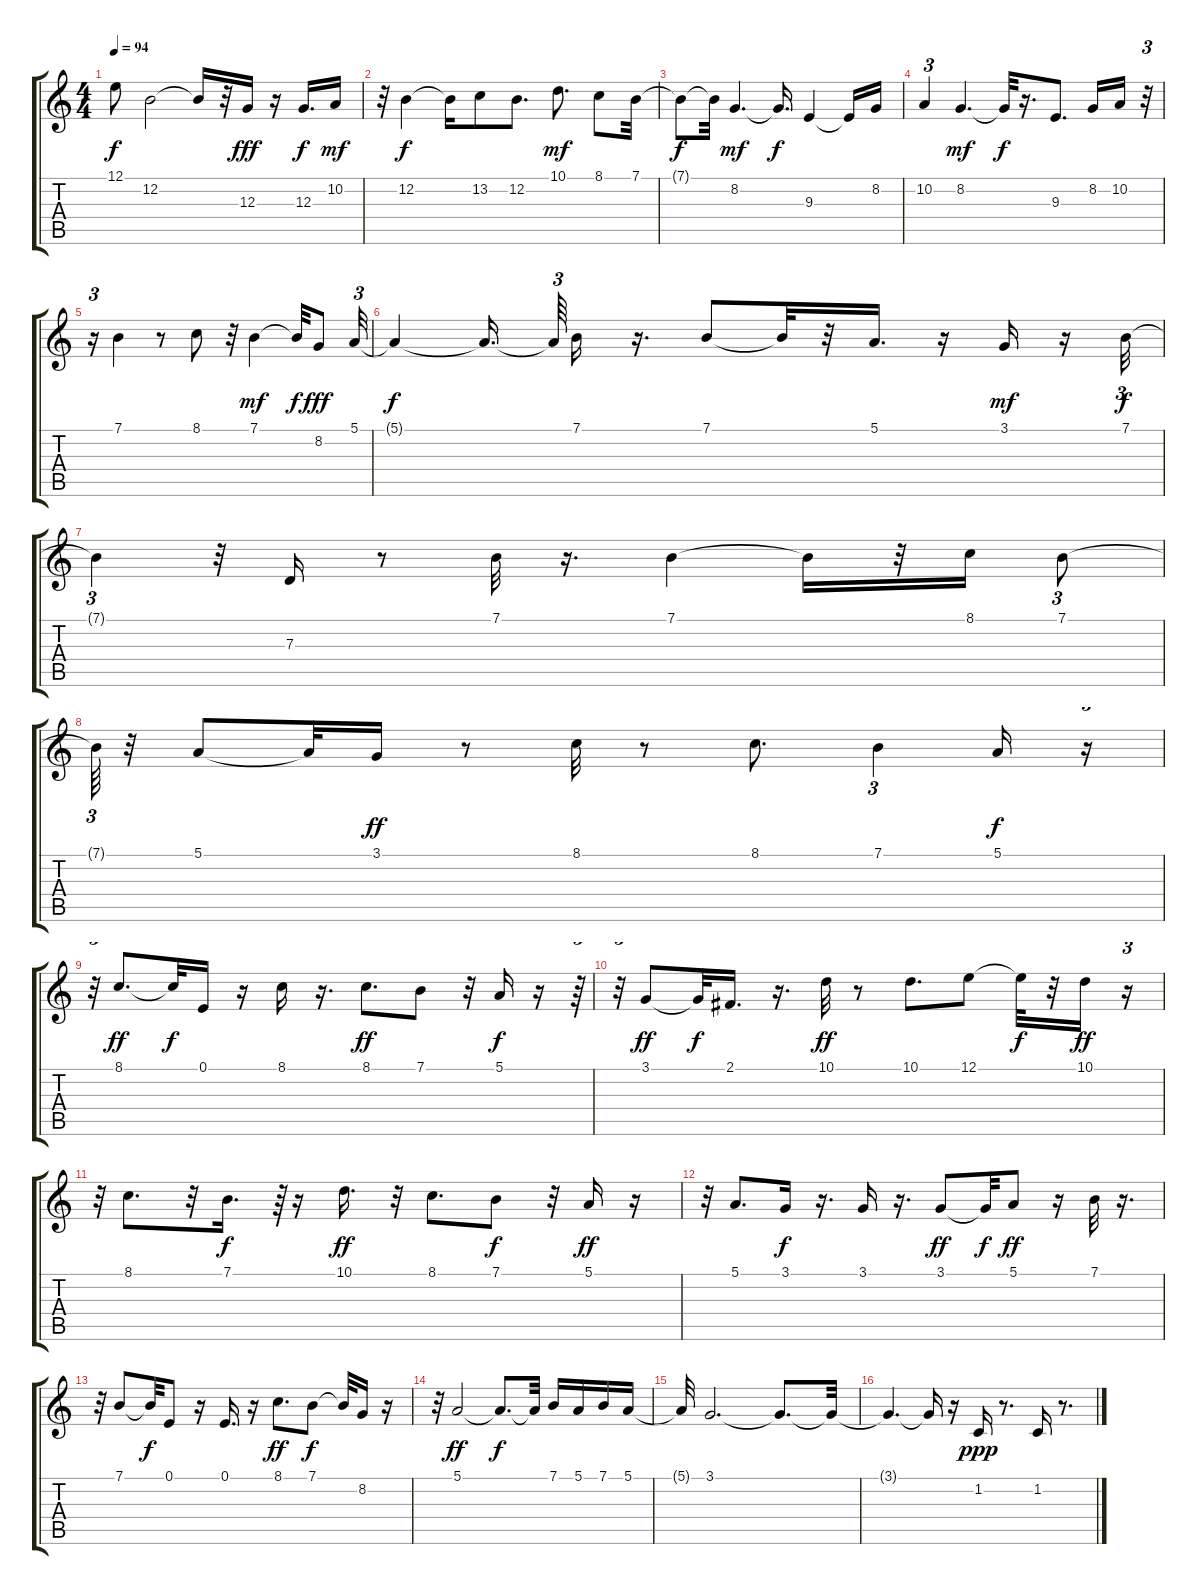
\track "" {instrument clarinet}
\staff {score tabs}
\tuning (E4 B3 G3 D3 A2 E2) {hide}
\ts (4 4)
\tempo 94
\clef g2
\ks c
12.1{t}.8{dy f} 12.2.2 12.2{t}.16 r.32 12.3.16{dy fff} r.16 12.3.16{d dy f} 10.2.16{dy mf} |
r.32 12.2.4{dy f} 12.2{t}.16 13.2.8 12.2.8{d} 10.1.8{d dy mf} 8.1.8 7.1.32 |
7.1{t}.8{dy f} 7.1{t}.32 8.2.4{d dy mf} 8.2{t}.16{d dy f} 9.3.4 9.3{t}.16 8.2.16 |
10.2.4{tu (3 2)} 8.2.4{d dy mf} 8.2{t}.32{dy f} r.16{d} 9.3.8{d} 8.2.16 10.2.16 r.32{tu (3 2)} |
r.16{tu (3 2)} 7.1.4 r.8 8.1.8 r.32 7.1.4{dy mf} 7.1{t}.32{dy f} 8.2.8{dy fff} 5.1.32{tu (3 2)} |
5.1{t}.4{dy f} 5.1{t}.16{d beam splitsecondary} 5.1{t}.64{tu (3 2)} 7.1.16 r.16{d} 7.1.8 7.1{t}.32 r.32 5.1.16{d} r.16 3.1.16{dy mf} r.16 7.1.32{tu (3 2) dy f} |
7.1{t}.4{tu (3 2)} r.32 7.3.16 r.8 7.1.32 r.16{d} 7.1.4 7.1{t}.16 r.32 8.1.16 7.1.8{tu (3 2)} |
7.1{t}.64{tu (3 2)} r.32 5.1.8 5.1{t}.32 3.1.16{dy ff} r.8 8.1.32 r.8 8.1.8{d} 7.1.4{tu (3 2)} 5.1.16{dy f} r.16{tu (3 2)} |
r.32{tu (3 2)} 8.1.8{d dy ff} 8.1{t}.32{dy f} 0.1.16 r.16 8.1.16 r.16{d} 8.1.8{d dy ff} 7.1.8 r.32 5.1.16{dy f} r.16 r.64{tu (3 2)} |
r.32{tu (3 2)} 3.1.8{dy ff} 3.1{t}.32{dy f} 2.1.16{d} r.16{d} 10.1.32{dy ff} r.8 10.1.8{d} 12.1.8 12.1{t}.32{dy f} r.32 10.1.16{dy ff} r.16{tu (3 2)} |
r.32{tu (3 2)} 8.1.8{d} r.32 7.1.16{d dy f} r.64{tu (3 2)} r.16 10.1.16{d dy ff} r.32 8.1.8{d} 7.1.8{dy f} r.32 5.1.16{dy ff} r.16 |
r.32 5.1.8{d} 3.1.16{dy f} r.16{d} 3.1.16 r.16{d} 3.1.8{dy ff} 3.1{t}.32{dy f} 5.1.8{dy ff} r.16 7.1.32 r.16{d} |
r.32 7.1.8 7.1{t}.32{dy f} 0.1.8 r.16 0.1.16{d} r.16 8.1.8{d dy ff} 7.1.8{dy f} 7.1{t}.32 8.2.16 r.16 |
r.32 5.1.2{dy ff} 5.1{t}.8{d dy f} 5.1{t}.32 7.1.16 5.1.16 7.1.16 5.1.16 |
5.1{t}.32 3.1.2{d} 3.1{t}.8{d} 3.1{t}.32 |
3.1{t}.4{d} 3.1{t}.16 r.16 1.2.16{dy ppp} r.8{d} 1.2.16 r.8{d}
